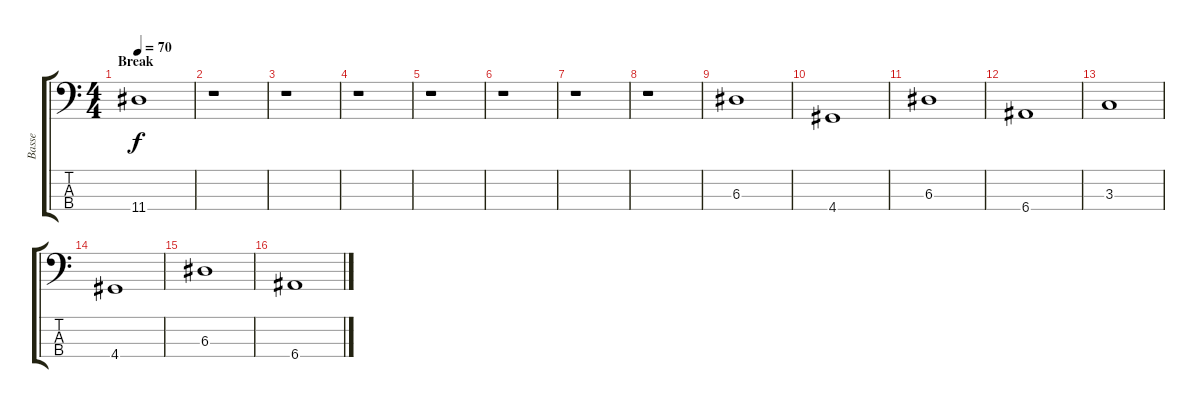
\track ("Basse" "Basse") {instrument electricbassfinger}
\staff {score tabs}
\tuning (G2 D2 A1 E1) {hide}
\ts (4 4)
\section ("" "Break")
\tempo 70
\clef f4
\ks c
11.4.1{dy f} |
r.1 |
r.1 |
r.1 |
r.1 |
r.1 |
r.1 |
r.1 |
6.3.1 |
4.4.1 |
6.3.1 |
6.4.1 |
3.3.1 |
4.4.1 |
6.3.1 |
6.4.1
